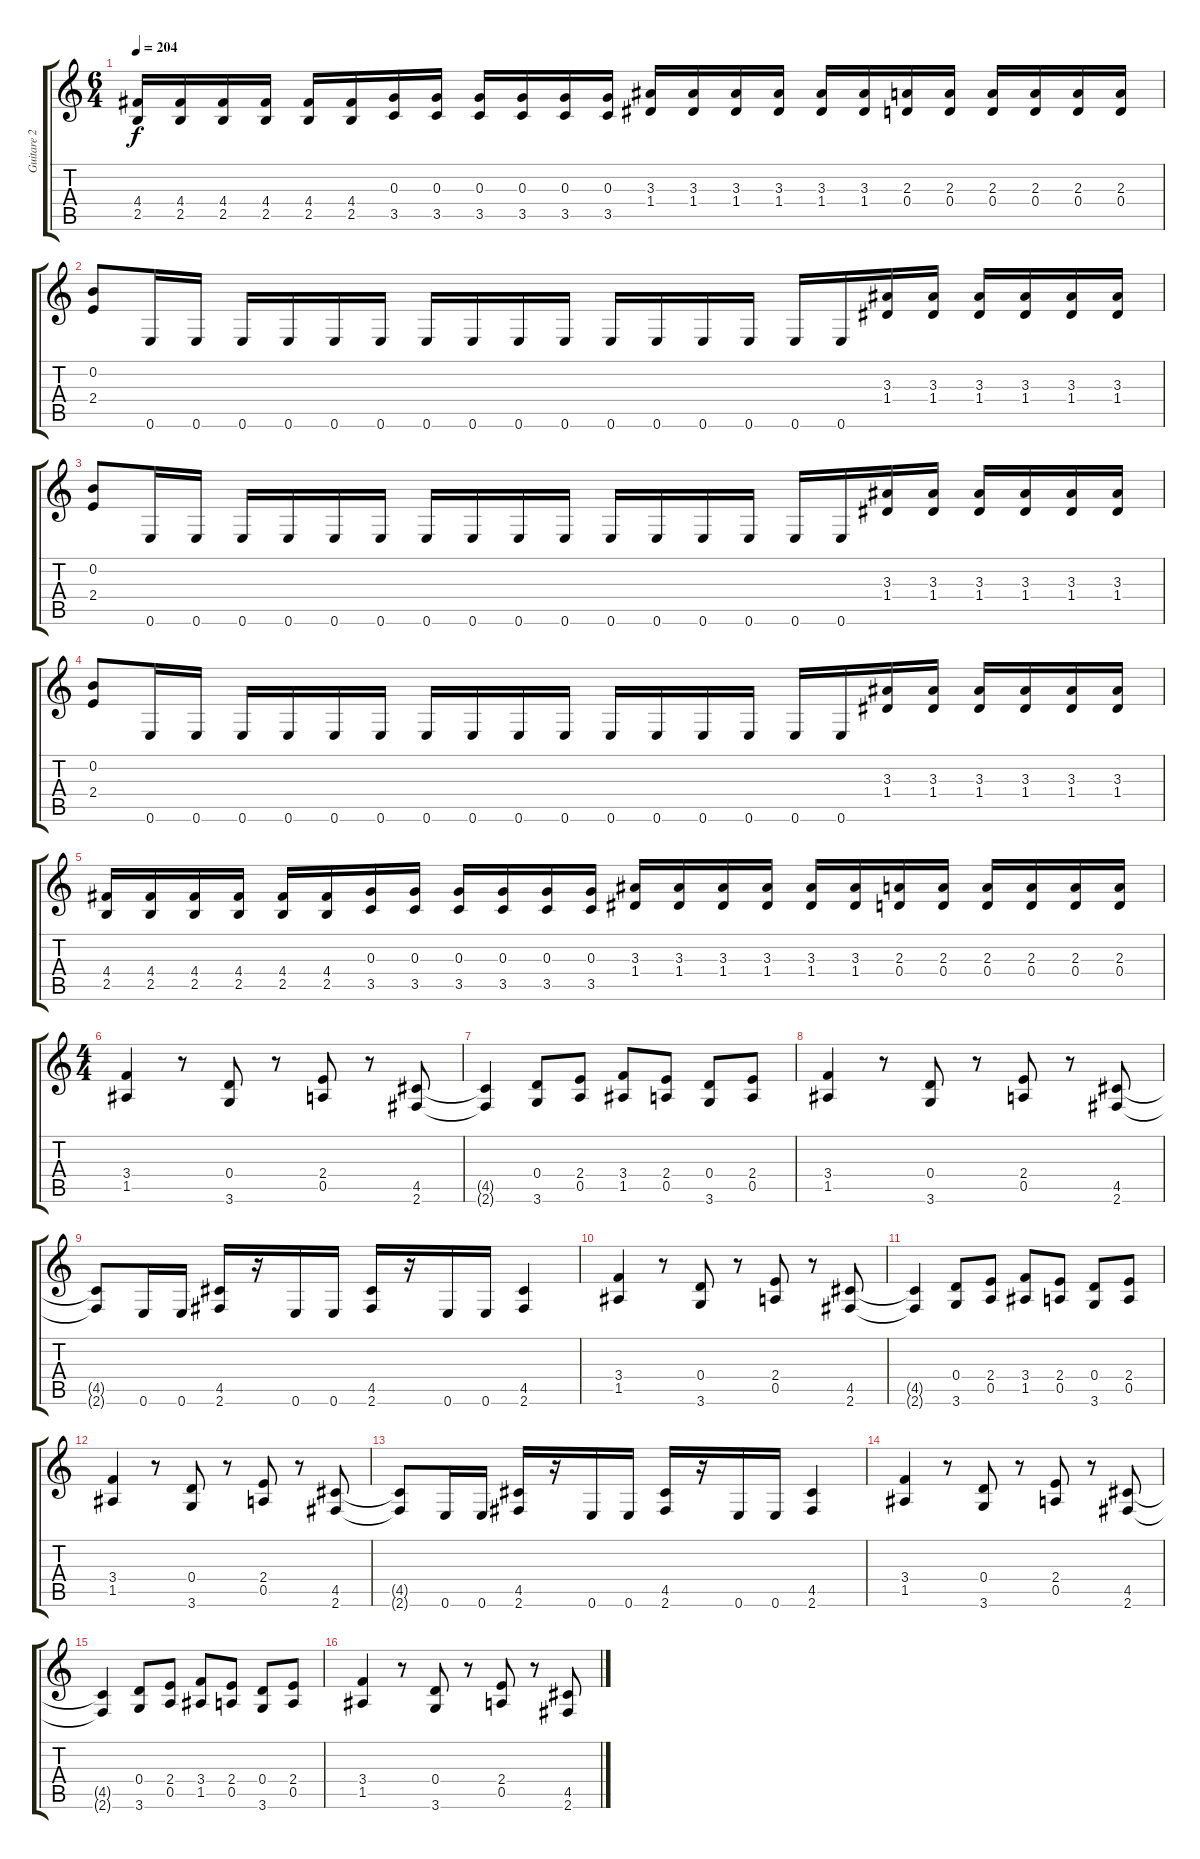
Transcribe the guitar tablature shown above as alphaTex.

\track ("Guitare 2" "Guitare 2") {instrument distortionguitar}
\staff {score tabs}
\tuning (E4 B3 G3 D3 A2 E2) {hide}
\ts (6 4)
\tempo 204
\clef g2
\ks c
(4.4 2.5).16{dy f} (4.4 2.5).16 (4.4 2.5).16 (4.4 2.5).16 (4.4 2.5).16 (4.4 2.5).16 (0.3 3.5).16 (0.3 3.5).16 (0.3 3.5).16 (0.3 3.5).16 (0.3 3.5).16 (0.3 3.5).16 (3.3 1.4).16 (3.3 1.4).16 (3.3 1.4).16 (3.3 1.4).16 (3.3 1.4).16 (3.3 1.4).16 (2.3 0.4).16 (2.3 0.4).16 (2.3 0.4).16 (2.3 0.4).16 (2.3 0.4).16 (2.3 0.4).16 |
(0.2 2.4).8 0.6.16 0.6.16 0.6.16 0.6.16 0.6.16 0.6.16 0.6.16 0.6.16 0.6.16 0.6.16 0.6.16 0.6.16 0.6.16 0.6.16 0.6.16 0.6.16 (3.3 1.4).16 (3.3 1.4).16 (3.3 1.4).16 (3.3 1.4).16 (3.3 1.4).16 (3.3 1.4).16 |
(0.2 2.4).8 0.6.16 0.6.16 0.6.16 0.6.16 0.6.16 0.6.16 0.6.16 0.6.16 0.6.16 0.6.16 0.6.16 0.6.16 0.6.16 0.6.16 0.6.16 0.6.16 (3.3 1.4).16 (3.3 1.4).16 (3.3 1.4).16 (3.3 1.4).16 (3.3 1.4).16 (3.3 1.4).16 |
(0.2 2.4).8 0.6.16 0.6.16 0.6.16 0.6.16 0.6.16 0.6.16 0.6.16 0.6.16 0.6.16 0.6.16 0.6.16 0.6.16 0.6.16 0.6.16 0.6.16 0.6.16 (3.3 1.4).16 (3.3 1.4).16 (3.3 1.4).16 (3.3 1.4).16 (3.3 1.4).16 (3.3 1.4).16 |
(4.4 2.5).16 (4.4 2.5).16 (4.4 2.5).16 (4.4 2.5).16 (4.4 2.5).16 (4.4 2.5).16 (0.3 3.5).16 (0.3 3.5).16 (0.3 3.5).16 (0.3 3.5).16 (0.3 3.5).16 (0.3 3.5).16 (3.3 1.4).16 (3.3 1.4).16 (3.3 1.4).16 (3.3 1.4).16 (3.3 1.4).16 (3.3 1.4).16 (2.3 0.4).16 (2.3 0.4).16 (2.3 0.4).16 (2.3 0.4).16 (2.3 0.4).16 (2.3 0.4).16 |
\ts (4 4)
(3.4 1.5).4 r.8 (0.4 3.6).8 r.8 (2.4 0.5).8 r.8 (4.5 2.6).8 |
(4.5{t} 2.6{t}).4 (0.4 3.6).8 (2.4 0.5).8 (3.4 1.5).8 (2.4 0.5).8 (0.4 3.6).8 (2.4 0.5).8 |
(3.4 1.5).4 r.8 (0.4 3.6).8 r.8 (2.4 0.5).8 r.8 (4.5 2.6).8 |
(4.5{t} 2.6{t}).8 0.6.16 0.6.16 (4.5 2.6).16 r.16 0.6.16 0.6.16 (4.5 2.6).16 r.16 0.6.16 0.6.16 (4.5 2.6).4 |
(3.4 1.5).4 r.8 (0.4 3.6).8 r.8 (2.4 0.5).8 r.8 (4.5 2.6).8 |
(4.5{t} 2.6{t}).4 (0.4 3.6).8 (2.4 0.5).8 (3.4 1.5).8 (2.4 0.5).8 (0.4 3.6).8 (2.4 0.5).8 |
(3.4 1.5).4 r.8 (0.4 3.6).8 r.8 (2.4 0.5).8 r.8 (4.5 2.6).8 |
(4.5{t} 2.6{t}).8 0.6.16 0.6.16 (4.5 2.6).16 r.16 0.6.16 0.6.16 (4.5 2.6).16 r.16 0.6.16 0.6.16 (4.5 2.6).4 |
(3.4 1.5).4 r.8 (0.4 3.6).8 r.8 (2.4 0.5).8 r.8 (4.5 2.6).8 |
(4.5{t} 2.6{t}).4 (0.4 3.6).8 (2.4 0.5).8 (3.4 1.5).8 (2.4 0.5).8 (0.4 3.6).8 (2.4 0.5).8 |
(3.4 1.5).4 r.8 (0.4 3.6).8 r.8 (2.4 0.5).8 r.8 (4.5 2.6).8
